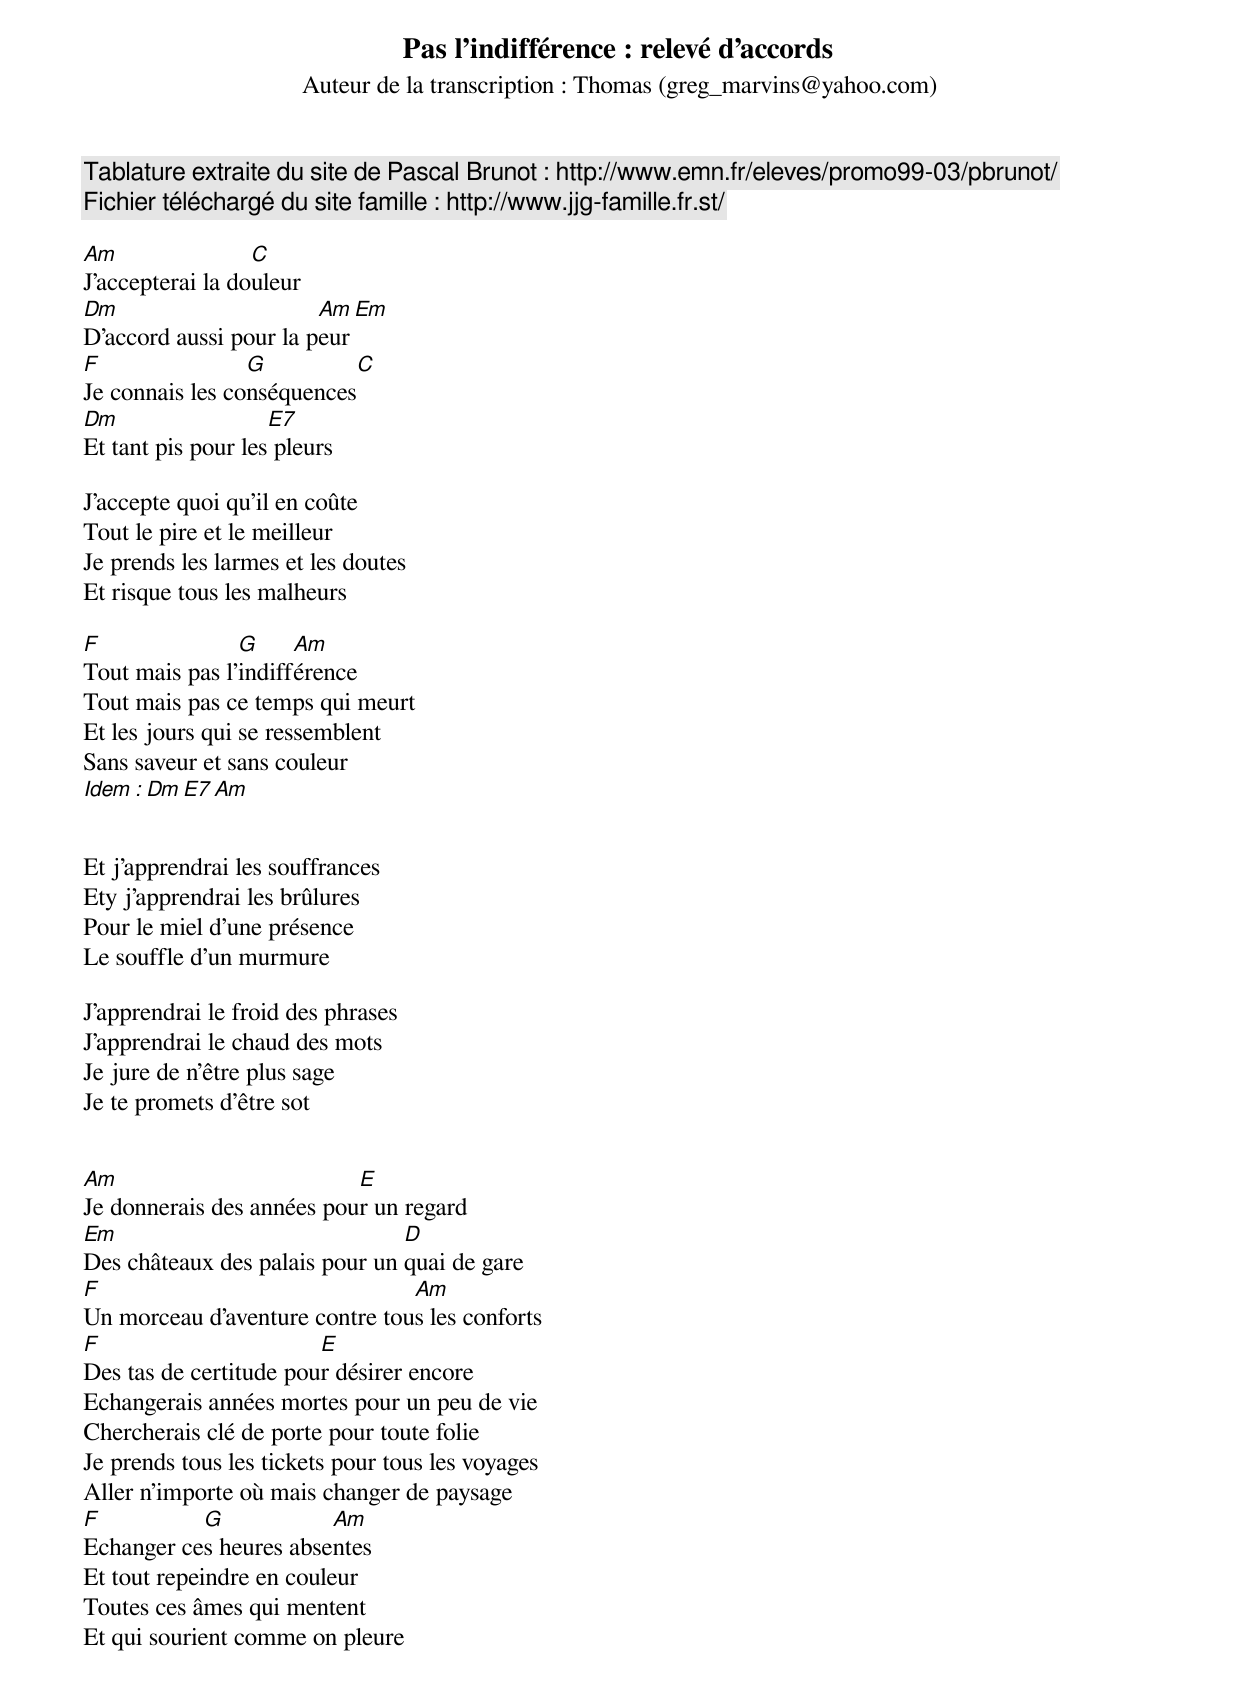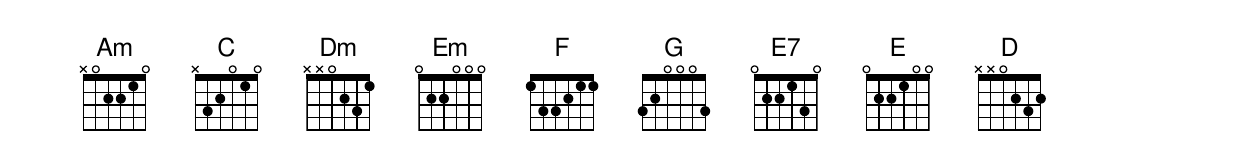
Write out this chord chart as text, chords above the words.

Pas l'indifférence : relevé d'accords
Auteur de la transcription : Thomas (greg_marvins@yahoo.com)
Tablature extraite du site de Pascal Brunot : http://www.emn.fr/eleves/promo99-03/pbrunot/
Fichier téléchargé du site famille : http://www.jjg-famille.fr.st/

Am		  C
J'accepterai la douleur
Dm		        Am Em
D'accord aussi pour la peur
F	         G	       C
Je connais les conséquences
Dm		    E7
Et tant pis pour les pleurs

J'accepte quoi qu'il en coûte
Tout le pire et le meilleur
Je prends les larmes et les doutes
Et risque tous les malheurs

F		G     Am
Tout mais pas l'indifférence
Tout mais pas ce temps qui meurt
Et les jours qui se ressemblent
Sans saveur et sans couleur
Idem : Dm E7 Am


Et j'apprendrai les souffrances
Ety j'apprendrai les brûlures
Pour le miel d'une présence
Le souffle d'un murmure

J'apprendrai le froid des phrases
J'apprendrai le chaud des mots
Je jure de n'être plus sage
Je te promets d'être sot


Am			   E
Je donnerais des années pour un regard
Em				D
Des châteaux des palais pour un quai de gare
F			        Am
Un morceau d'aventure contre tous les conforts
F			E
Des tas de certitude pour désirer encore
Echangerais années mortes pour un peu de vie
Chercherais clé de porte pour toute folie
Je prends tous les tickets pour tous les voyages
Aller n'importe où mais changer de paysage
F	   G	        Am
Echanger ces heures absentes
Et tout repeindre en couleur
Toutes ces âmes qui mentent
Et qui sourient comme on pleure
